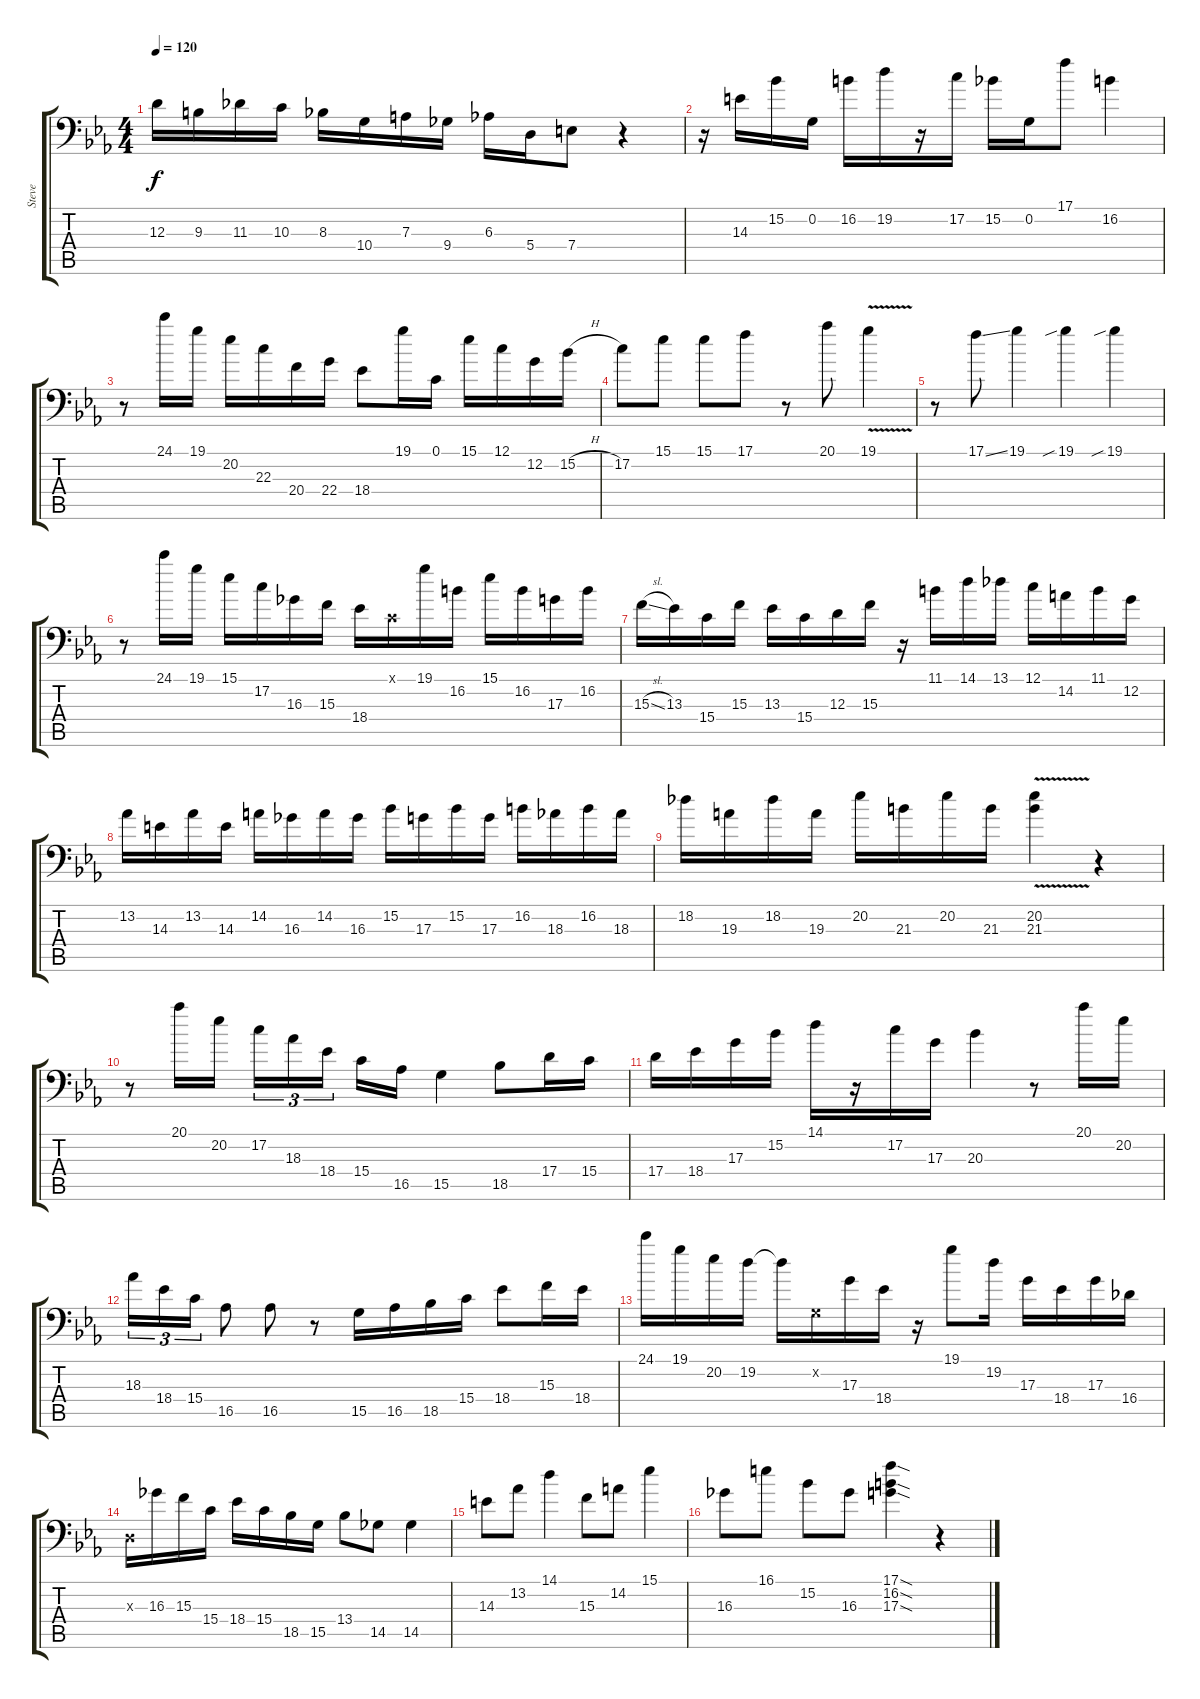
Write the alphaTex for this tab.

\track ("Steve" "Steve") {instrument electricbassfinger}
\staff {score tabs}
\tuning (C3 G2 D2 A1 E1 B0) {hide}
\ts (4 4)
\tempo 120
\clef f4
\ks eb
12.3.16{dy f} 9.3.16 11.3.16 10.3.16 8.3.16 10.4.16 7.3.16 9.4.16 6.3.16 5.4.16 7.4.8 r.4 |
r.16 14.3.16 15.2.16 0.2.16 16.2.16 19.2.16 r.16 17.2.16 15.2.16 0.2.16 17.1.8 16.2.4 |
r.8 24.1.16 19.1.16 20.2.16 22.3.16 20.4.16 22.4.16 18.4.8 19.1.16 0.1.16 15.1.16 12.1.16 12.2.16 15.2{h}.16 |
17.2.8 15.1.8 15.1.8 17.1.8 r.8 20.1.8 19.1{v}.4 |
r.8 17.1{ss}.8 19.1.4 19.1{sib}.4 19.1{sib}.4 |
r.8 24.1.16 19.1.16 15.1.16 17.2.16 16.3.16 15.3.16 18.4.16 0.1{x}.16 19.1.16 16.2.16 15.1.16 16.2.16 17.3.16 16.2.16 |
15.3{sl}.16 13.3.16 15.4.16 15.3.16 13.3.16 15.4.16 12.3.16 15.3.16 r.16 11.1.16 14.1.16 13.1.16 12.1.16 14.2.16 11.1.16 12.2.16 |
13.2.16 14.3.16 13.2.16 14.3.16 14.2.16 16.3.16 14.2.16 16.3.16 15.2.16 17.3.16 15.2.16 17.3.16 16.2.16 18.3.16 16.2.16 18.3.16 |
18.2.16 19.3.16 18.2.16 19.3.16 20.2.16 21.3.16 20.2.16 21.3.16 (20.2{v} 21.3{v}).4 r.4 |
r.8 20.1.16 20.2.16 17.2.16{tu (3 2)} 18.3.16{tu (3 2)} 18.4.16{tu (3 2) beam splitsecondary} 15.4.16 16.5.16 15.5.4 18.5.8 17.4.16 15.4.16 |
17.4.16 18.4.16 17.3.16 15.2.16 14.1.16 r.16 17.2.16 17.3.16 20.3.4 r.8 20.1.16 20.2.16 |
18.3.16{tu (3 2)} 18.4.16{tu (3 2)} 15.4.16{tu (3 2)} 16.5.8 16.5.8 r.8 15.5.16 16.5.16 18.5.16 15.4.16 18.4.8 15.3.16 18.4.16 |
24.1.16 19.1.16 20.2.16 19.2.16 19.2{t}.16 0.2{x}.16 17.3.16 18.4.16 r.16 19.1.8 19.2.16 17.3.16 18.4.16 17.3.16 16.4.16 |
0.3{x}.16 16.3.16 15.3.16 15.4.16 18.4.16 15.4.16 18.5.16 15.5.16 13.4.8 14.5.8 14.5.4 |
14.3.8 13.2.8 14.1.4 15.3.8 14.2.8 15.1.4 |
16.3.8 16.1.8 15.2.8 16.3.8 (17.1{sod} 16.2{sod} 17.3{sod}).4 r.4
